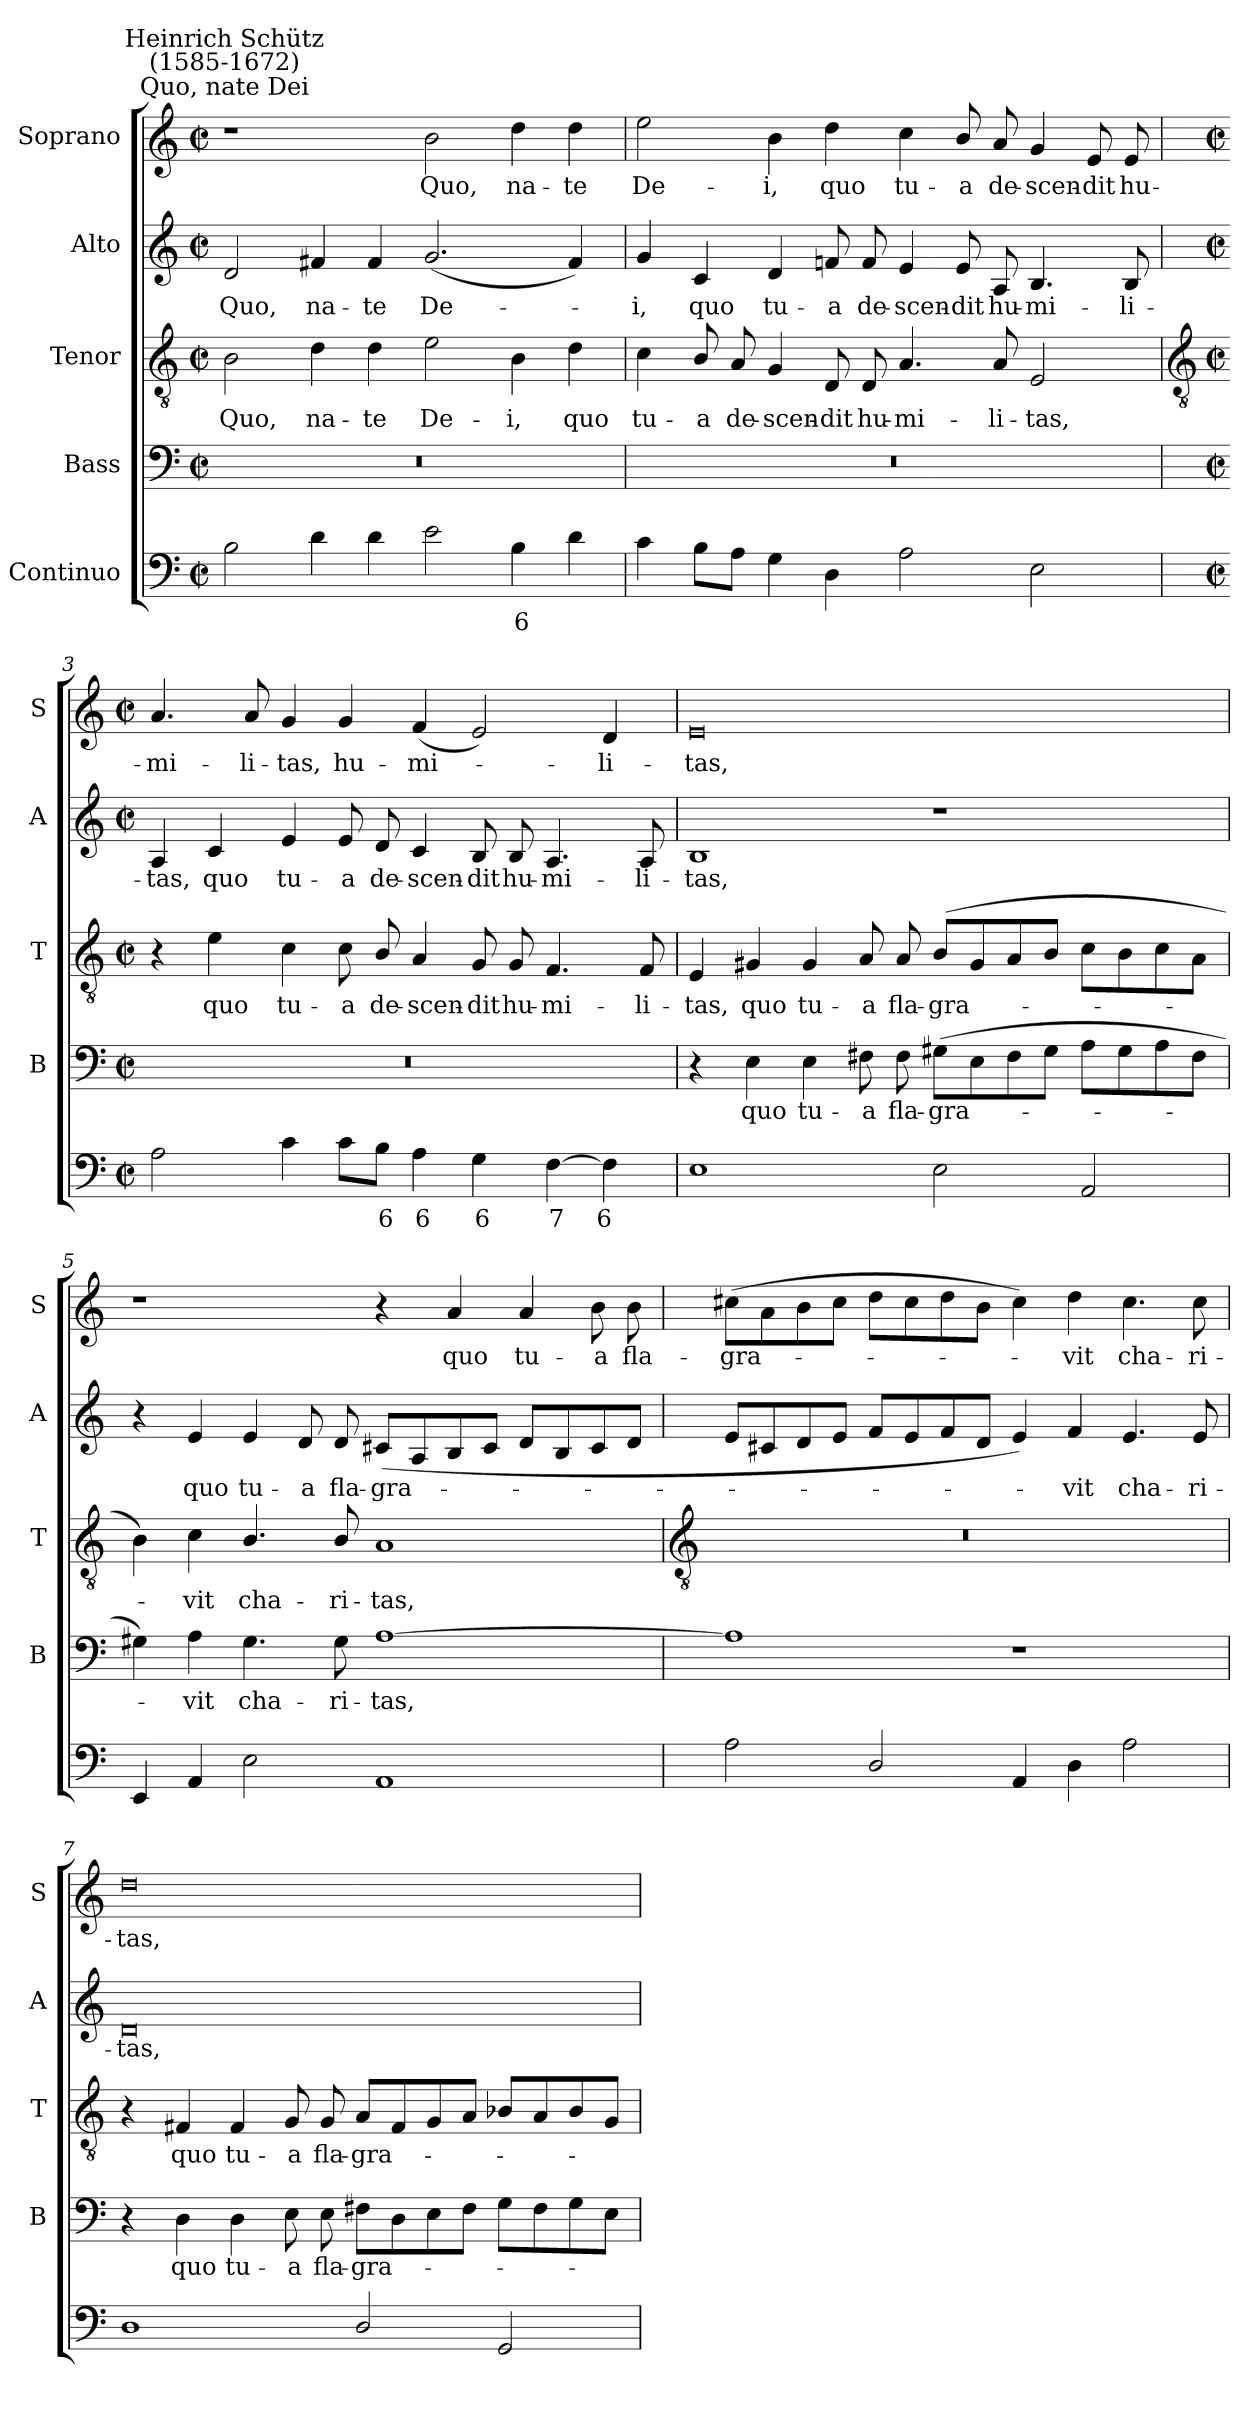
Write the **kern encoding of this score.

**kern	**text	**kern	**text	**kern	**text	**kern	**text	**kern	**text
*part5	*part5	*part4	*part4	*part3	*part3	*part2	*part2	*part1	*part1
*staff5	*staff5	*staff4	*staff4	*staff3	*staff3	*staff2	*staff2	*staff1	*staff1
*I"Continuo	*	*I"Bass	*	*I"Tenor	*	*I"Alto	*	*I"Soprano	*
*	*	*I'B	*	*I'T	*	*I'A	*	*I'S	*
*clefF4	*	*clefF4	*	*clefGv2	*	*clefG2	*	*clefG2	*
*k[]	*	*k[]	*	*k[]	*	*k[]	*	*k[]	*
*C:	*	*C:	*	*C:	*	*C:	*	*C:	*
*M4/2	*	*M4/2	*	*M4/2	*	*M4/2	*	*M4/2	*
*met(c|)	*	*met(c|)	*	*met(c|)	*	*met(c|)	*	*met(c|)	*
=1	=1	=1	=1	=1	=1	=1	=1	=1	=1
!	!	!	!	!	!	!	!	!LO:TX:a:cj:t=Quo, nate Dei	!
!	!	!	!	!	!	!	!	!LO:TX:a:cj:t=Heinrich Schütz\n(1585-1672)	!
!	!	!	!	!	!LO:LY:b	!	!LO:LY:b	!	!
2B	.	0r	.	2B	Quo,	2d	Quo,	1r	.
!	!	!	!	!	!LO:LY:b	!	!LO:LY:b	!	!
4d	.	.	.	4d	na-	4f#X	na-	.	.
!	!	!	!	!	!LO:LY:b	!	!LO:LY:b	!	!
4d	.	.	.	4d	-te	4f#	-te	.	.
!	!	!	!	!	!LO:LY:b	!	!LO:LY:b	!	!LO:LY:b
2e	.	.	.	2e	De-	(<2.g	De-	2b	Quo,
!	!LO:LY:b	!	!	!	!LO:LY:b	!	!	!	!LO:LY:b
4B	6	.	.	4B	-i,	.	.	4dd	na-
!	!	!	!	!	!LO:LY:b	!	!	!	!LO:LY:b
4d	.	.	.	4d	quo	4f#)	.	4dd	-te
=2	=2	=2	=2	=2	=2	=2	=2	=2	=2
!	!	!	!	!	!LO:LY:b	!	!LO:LY:b	!	!LO:LY:b
4c	.	0r	.	4c	tu-	4g	i,	2ee	De-
!	!	!	!	!	!LO:LY:b	!	!LO:LY:b	!	!
8BL	.	.	.	8B/	-a	4c	quo	.	.
!	!	!	!	!	!LO:LY:b	!	!	!	!
8AJ	.	.	.	8A	de-	.	.	.	.
!	!	!	!	!	!LO:LY:b	!	!LO:LY:b	!	!LO:LY:b
4G	.	.	.	4G	-scen-	4d	tu-	4b	-i,
!	!	!	!	!	!LO:LY:b	!	!LO:LY:b	!	!LO:LY:b
4D	.	.	.	8D	-dit	8fn	-a	4dd	quo
!	!	!	!	!	!LO:LY:b	!	!LO:LY:b	!	!
.	.	.	.	8D	hu-	8f	de-	.	.
!	!	!	!	!	!LO:LY:b	!	!LO:LY:b	!	!LO:LY:b
2A\	.	.	.	4.A	-mi-	4e	-scen-	4cc	tu-
!	!	!	!	!	!	!	!LO:LY:b	!	!LO:LY:b
.	.	.	.	.	.	8e	-dit	8b/	-a
!	!	!	!	!	!LO:LY:b	!	!LO:LY:b	!	!LO:LY:b
.	.	.	.	8A	-li-	8A	hu-	8a	de-
!	!	!	!	!	!LO:LY:b	!	!LO:LY:b	!	!LO:LY:b
2E	.	.	.	2E	-tas,	4.B	-mi-	4g	-scen-
!	!	!	!	!	!	!	!	!	!LO:LY:b
.	.	.	.	.	.	.	.	8e	-dit
!	!	!	!	!	!	!	!LO:LY:b	!	!LO:LY:b
.	.	.	.	.	.	8B	-li-	8e	hu-
!!LO:LB:g=z
=3	=3	=3	=3	=3	=3	=3	=3	=3	=3
*	*	*	*	*clefGv2	*	*	*	*	*
*M4/2	*	*M4/2	*	*M4/2	*	*M4/2	*	*M4/2	*
*met(c|)	*	*met(c|)	*	*met(c|)	*	*met(c|)	*	*met(c|)	*
!	!	!	!	!	!	!	!LO:LY:b	!	!LO:LY:b
2A	.	0r	.	4r	.	4A	-tas,	4.a	-mi-
!	!	!	!	!	!LO:LY:b	!	!LO:LY:b	!	!
.	.	.	.	4e	quo	4c	quo	.	.
!	!	!	!	!	!	!	!	!	!LO:LY:b
.	.	.	.	.	.	.	.	8a	-li-
!	!	!	!	!	!LO:LY:b	!	!LO:LY:b	!	!LO:LY:b
4c	.	.	.	4c	tu-	4e	tu-	4g	-tas,
!	!	!	!	!	!LO:LY:b	!	!LO:LY:b	!	!LO:LY:b
8cL	.	.	.	8c	-a	8e	-a	4g	hu-
!	!LO:LY:b	!	!	!	!LO:LY:b	!	!LO:LY:b	!	!
8BJ	6	.	.	8B/	de-	8d	de-	.	.
!	!LO:LY:b	!	!	!	!LO:LY:b	!	!LO:LY:b	!	!LO:LY:b
4A\	6	.	.	4A	-scen-	4c	-scen-	(<4f	-mi-
!	!LO:LY:b	!	!	!	!LO:LY:b	!	!LO:LY:b	!	!
4G	6	.	.	8G	-dit	8B	-dit	2e)	.
!	!	!	!	!	!LO:LY:b	!	!LO:LY:b	!	!
.	.	.	.	8G	hu-	8B	hu-	.	.
!	!LO:LY:b	!	!	!	!LO:LY:b	!	!LO:LY:b	!	!
[4F	7	.	.	4.F	-mi-	4.A	-mi-	.	.
!	!LO:LY:b	!	!	!	!	!	!	!	!LO:LY:b
4F]	6	.	.	.	.	.	.	4d	li-
!	!	!	!	!	!LO:LY:b	!	!LO:LY:b	!	!
.	.	.	.	8F	-li-	8A	-li-	.	.
=4	=4	=4	=4	=4	=4	=4	=4	=4	=4
!	!	!	!	!	!LO:LY:b	!	!LO:LY:b	!	!LO:LY:b
1E	.	4r	.	4E	-tas,	1B	-tas,	0e	-tas,
!	!	!	!LO:LY:b	!	!LO:LY:b	!	!	!	!
.	.	4E	quo	4G#X	quo	.	.	.	.
!	!	!	!LO:LY:b	!	!LO:LY:b	!	!	!	!
.	.	4E	tu-	4G#	tu-	.	.	.	.
!	!	!	!LO:LY:b	!	!LO:LY:b	!	!	!	!
.	.	8F#X	-a	8A	-a	.	.	.	.
!	!	!	!LO:LY:b	!	!LO:LY:b	!	!	!	!
.	.	8F#	fla-	8A	fla-	.	.	.	.
!	!	!	!LO:LY:b	!	!LO:LY:b	!	!	!	!
2E	.	(>8G#XL	-gra-	(>8BL	-gra-	1r	.	.	.
.	.	8E	.	8G#	.	.	.	.	.
.	.	8F#	.	8A	.	.	.	.	.
.	.	8G#J	.	8BJ	.	.	.	.	.
2AA	.	8AL	.	8cL	.	.	.	.	.
.	.	8G#	.	8B	.	.	.	.	.
.	.	8A	.	8c	.	.	.	.	.
.	.	8F#J	.	8AJ	.	.	.	.	.
=5	=5	=5	=5	=5	=5	=5	=5	=5	=5
4EE	.	4G#X)	.	4B)	.	4r	.	1r	.
!	!	!	!LO:LY:b	!	!LO:LY:b	!	!LO:LY:b	!	!
4AA	.	4A	vit	4c	vit	4e	quo	.	.
!	!	!	!LO:LY:b	!	!LO:LY:b	!	!LO:LY:b	!	!
2E	.	4.G#	cha-	4.B/	cha-	4e	tu-	.	.
!	!	!	!	!	!	!	!LO:LY:b	!	!
.	.	.	.	.	.	8d	-a	.	.
!	!	!	!LO:LY:b	!	!LO:LY:b	!	!LO:LY:b	!	!
.	.	8G#	-ri-	8B/	-ri-	8d	fla-	.	.
!	!	!	!LO:LY:b	!	!LO:LY:b	!	!LO:LY:b	!	!
1AA	.	[1A	-tas,	1A	-tas,	(<8c#XL	-gra-	4r	.
.	.	.	.	.	.	8A	.	.	.
!	!	!	!	!	!	!	!	!	!LO:LY:b
.	.	.	.	.	.	8B	.	4a	quo
.	.	.	.	.	.	8c#J	.	.	.
!	!	!	!	!	!	!	!	!	!LO:LY:b
.	.	.	.	.	.	8dL	.	4a	tu-
.	.	.	.	.	.	8B	.	.	.
!	!	!	!	!	!	!	!	!	!LO:LY:b
.	.	.	.	.	.	8c#	.	8b	-a
!	!	!	!	!	!	!	!	!	!LO:LY:b
.	.	.	.	.	.	8dJ	.	8b	fla-
!!LO:LB:g=z
=6	=6	=6	=6	=6	=6	=6	=6	=6	=6
*	*	*	*	*clefGv2	*	*	*	*	*
!	!	!	!	!	!	!	!	!	!LO:LY:b
2A	.	1A]	.	0r	.	8eL	.	(>8cc#XL	-gra-
.	.	.	.	.	.	8c#	.	8a	.
.	.	.	.	.	.	8d	.	8b	.
.	.	.	.	.	.	8eJ	.	8cc#J	.
2D/	.	.	.	.	.	8fL	.	8ddL	.
.	.	.	.	.	.	8e	.	8cc#	.
.	.	.	.	.	.	8f	.	8dd	.
.	.	.	.	.	.	8dJ	.	8bJ	.
4AA	.	1r	.	.	.	4e)	.	4cc#)	.
!	!	!	!	!	!	!	!LO:LY:b	!	!LO:LY:b
4D	.	.	.	.	.	4f	vit	4dd	vit
!	!	!	!	!	!	!	!LO:LY:b	!	!LO:LY:b
2A	.	.	.	.	.	4.e	cha-	4.cc#	cha-
!	!	!	!	!	!	!	!LO:LY:b	!	!LO:LY:b
.	.	.	.	.	.	8e	-ri-	8cc#	-ri-
=7	=7	=7	=7	=7	=7	=7	=7	=7	=7
!	!	!	!	!	!	!	!LO:LY:b	!	!LO:LY:b
1D	.	4r	.	4r	.	0d	-tas,	0dd	-tas,
!	!	!	!LO:LY:b	!	!LO:LY:b	!	!	!	!
.	.	4D	quo	4F#X	quo	.	.	.	.
!	!	!	!LO:LY:b	!	!LO:LY:b	!	!	!	!
.	.	4D	tu-	4F#	tu-	.	.	.	.
!	!	!	!LO:LY:b	!	!LO:LY:b	!	!	!	!
.	.	8E	-a	8G	-a	.	.	.	.
!	!	!	!LO:LY:b	!	!LO:LY:b	!	!	!	!
.	.	8E	fla-	8G	fla-	.	.	.	.
!	!	!	!LO:LY:b	!	!LO:LY:b	!	!	!	!
2D/	.	8F#XL	-gra-	8AL	-gra-	.	.	.	.
.	.	8D	.	8F#	.	.	.	.	.
.	.	8E	.	8G	.	.	.	.	.
.	.	8F#J	.	8AJ	.	.	.	.	.
2GG	.	8GL	.	8B-XL	.	.	.	.	.
.	.	8F#	.	8A	.	.	.	.	.
.	.	8G	.	8B-	.	.	.	.	.
.	.	8EJ	.	8GJ	.	.	.	.	.
=	=	=	=	=	=	=	=	=	=
*-	*-	*-	*-	*-	*-	*-	*-	*-	*-
